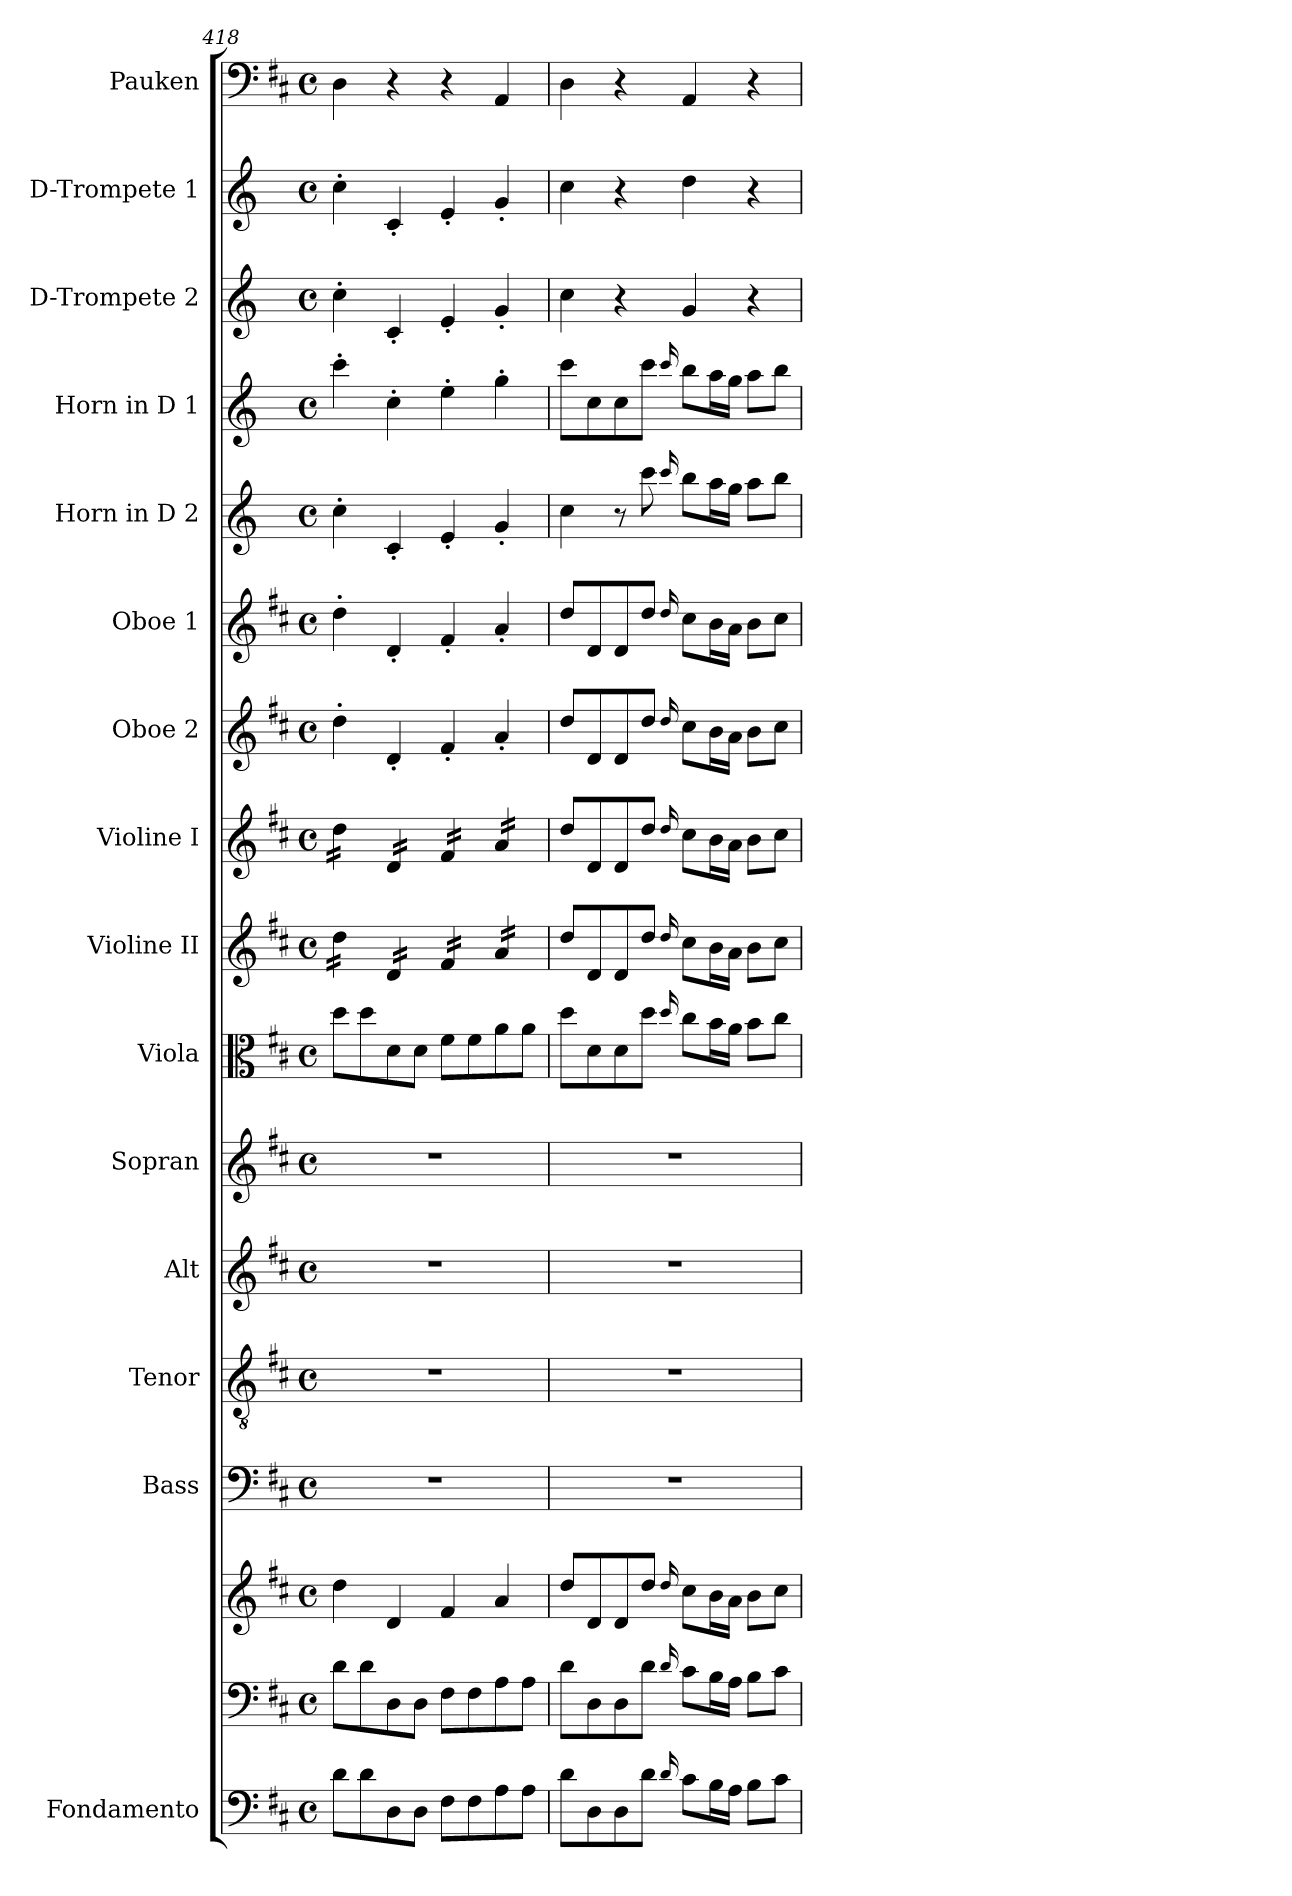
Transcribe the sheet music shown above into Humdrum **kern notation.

**kern	**kern	**kern	**kern	**kern	**kern	**kern	**kern	**kern	**kern	**kern	**kern	**kern	**kern	**kern	**kern	**kern
*part16	*part15	*part15	*part14	*part13	*part12	*part11	*part10	*part9	*part8	*part7	*part6	*part5	*part4	*part3	*part2	*part1
*staff17	*staff16	*staff15	*staff14	*staff13	*staff12	*staff11	*staff10	*staff9	*staff8	*staff7	*staff6	*staff5	*staff4	*staff3	*staff2	*staff1
*I"Fondamento	*	*	*I"Bass	*I"Tenor	*I"Alt	*I"Sopran	*I"Viola	*I"Violine II	*I"Violine I	*I"Oboe 2	*I"Oboe 1	*I"Horn in D 2	*I"Horn in D 1	*I"D-Trompete 2	*I"D-Trompete 1	*I"Pauken
*I'F.	*	*	*I'B.	*I'T.	*I'A.	*I'S.	*I'Vla.	*I'Vl. II	*I'Vl. I	*I'Ob. 2	*I'Ob. 1	*	*	*I'D Trp. 2	*I'D Trp. 1	*I'Pk.
*clefF4	*clefF4	*clefG2	*clefF4	*clefGv2	*clefG2	*clefG2	*clefC3	*clefG2	*clefG2	*clefG2	*clefG2	*clefG2	*clefG2	*clefG2	*clefG2	*clefF4
*ITrd7c12	*	*	*	*	*	*	*	*	*	*	*	*ITrd6c10	*ITrd6c10	*ITrd-1c-2	*ITrd-1c-2	*
*k[f#c#]	*k[f#c#]	*k[f#c#]	*k[f#c#]	*k[f#c#]	*k[f#c#]	*k[f#c#]	*k[f#c#]	*k[f#c#]	*k[f#c#]	*k[f#c#]	*k[f#c#]	*k[f#c#]	*k[f#c#]	*k[f#c#]	*k[f#c#]	*k[f#c#]
*D:	*D:	*D:	*D:	*D:	*D:	*D:	*D:	*D:	*D:	*D:	*D:	*D:	*D:	*D:	*D:	*D:
*M4/4	*M4/4	*M4/4	*M4/4	*M4/4	*M4/4	*M4/4	*M4/4	*M4/4	*M4/4	*M4/4	*M4/4	*M4/4	*M4/4	*M4/4	*M4/4	*M4/4
*met(c)	*met(c)	*met(c)	*met(c)	*met(c)	*met(c)	*met(c)	*met(c)	*met(c)	*met(c)	*met(c)	*met(c)	*met(c)	*met(c)	*met(c)	*met(c)	*met(c)
=418	=418	=418	=418	=418	=418	=418	=418	=418	=418	=418	=418	=418	=418	=418	=418	=418
*	*	*	*	*	*	*	*	*tremolo	*	*	*	*	*	*	*	*
*	*	*	*	*	*	*	*	*	*tremolo	*	*	*	*	*	*	*
8D\L	8d\L	4dd\	1r	1r	1r	1r	8dd\L	16dd\LL	16dd\LL	4dd'>\	4dd'>\	4d'>\	4dd'>\	4dd'>\	4dd'>\	4D\
.	.	.	.	.	.	.	.	16dd\	16dd\	.	.	.	.	.	.	.
8D\	8d\	.	.	.	.	.	8dd\	16dd\	16dd\	.	.	.	.	.	.	.
.	.	.	.	.	.	.	.	16dd\JJ	16dd\JJ	.	.	.	.	.	.	.
8DD\	8D\	4d/	.	.	.	.	8d\	16d/LL	16d/LL	4d'</	4d'</	4D'</	4d'>\	4d'</	4d'</	4r
.	.	.	.	.	.	.	.	16d/	16d/	.	.	.	.	.	.	.
8DD\J	8D\J	.	.	.	.	.	8d\J	16d/	16d/	.	.	.	.	.	.	.
.	.	.	.	.	.	.	.	16d/JJ	16d/JJ	.	.	.	.	.	.	.
8FF#\L	8F#\L	4f#/	.	.	.	.	8f#\L	16f#/LL	16f#/LL	4f#'</	4f#'</	4F#'</	4f#'>\	4f#'</	4f#'</	4r
.	.	.	.	.	.	.	.	16f#/	16f#/	.	.	.	.	.	.	.
8FF#\	8F#\	.	.	.	.	.	8f#\	16f#/	16f#/	.	.	.	.	.	.	.
.	.	.	.	.	.	.	.	16f#/JJ	16f#/JJ	.	.	.	.	.	.	.
8AA\	8A\	4a/	.	.	.	.	8a\	16a/LL	16a/LL	4a'</	4a'</	4A'</	4a'>\	4a'</	4a'</	4AA/
.	.	.	.	.	.	.	.	16a/	16a/	.	.	.	.	.	.	.
8AA\J	8A\J	.	.	.	.	.	8a\J	16a/	16a/	.	.	.	.	.	.	.
.	.	.	.	.	.	.	.	16a/JJ	16a/JJ	.	.	.	.	.	.	.
*	*	*	*	*	*	*	*	*	*Xtremolo	*	*	*	*	*	*	*
*	*	*	*	*	*	*	*	*Xtremolo	*	*	*	*	*	*	*	*
=419	=419	=419	=419	=419	=419	=419	=419	=419	=419	=419	=419	=419	=419	=419	=419	=419
8D\L	8d\L	8dd/L	1r	1r	1r	1r	8dd\L	8dd/L	8dd/L	8dd/L	8dd/L	4d\	8dd\L	4dd\	4dd\	4D\
8DD\	8D\	8d/	.	.	.	.	8d\	8d/	8d/	8d/	8d/	.	8d\	.	.	.
8DD\	8D\	8d/	.	.	.	.	8d\	8d/	8d/	8d/	8d/	8r	8d\	4r	4r	4r
8D\J	8d\J	8dd/J	.	.	.	.	8dd\J	8dd/J	8dd/J	8dd/J	8dd/J	8dd\	8dd\J	.	.	.
16qqD/	16qqd/	16qqdd/	.	.	.	.	16qqdd/	16qqdd/	16qqdd/	16qqdd/	16qqdd/	16qqdd/	16qqdd/	.	.	.
8C#\L	8c#\L	8cc#\L	.	.	.	.	8cc#\L	8cc#\L	8cc#\L	8cc#\L	8cc#\L	8cc#\L	8cc#\L	4a/	4ee\	4AA/
16BB\L	16B\L	16b\L	.	.	.	.	16b\L	16b\L	16b\L	16b\L	16b\L	16b\L	16b\L	.	.	.
16AA\JJ	16A\JJ	16a\JJ	.	.	.	.	16a\JJ	16a\JJ	16a\JJ	16a\JJ	16a\JJ	16a\JJ	16a\JJ	.	.	.
8BB\L	8B\L	8b\L	.	.	.	.	8b\L	8b\L	8b\L	8b\L	8b\L	8b\L	8b\L	4r	4r	4r
8C#\J	8c#\J	8cc#\J	.	.	.	.	8cc#\J	8cc#\J	8cc#\J	8cc#\J	8cc#\J	8cc#\J	8cc#\J	.	.	.
=	=	=	=	=	=	=	=	=	=	=	=	=	=	=	=	=
*-	*-	*-	*-	*-	*-	*-	*-	*-	*-	*-	*-	*-	*-	*-	*-	*-
